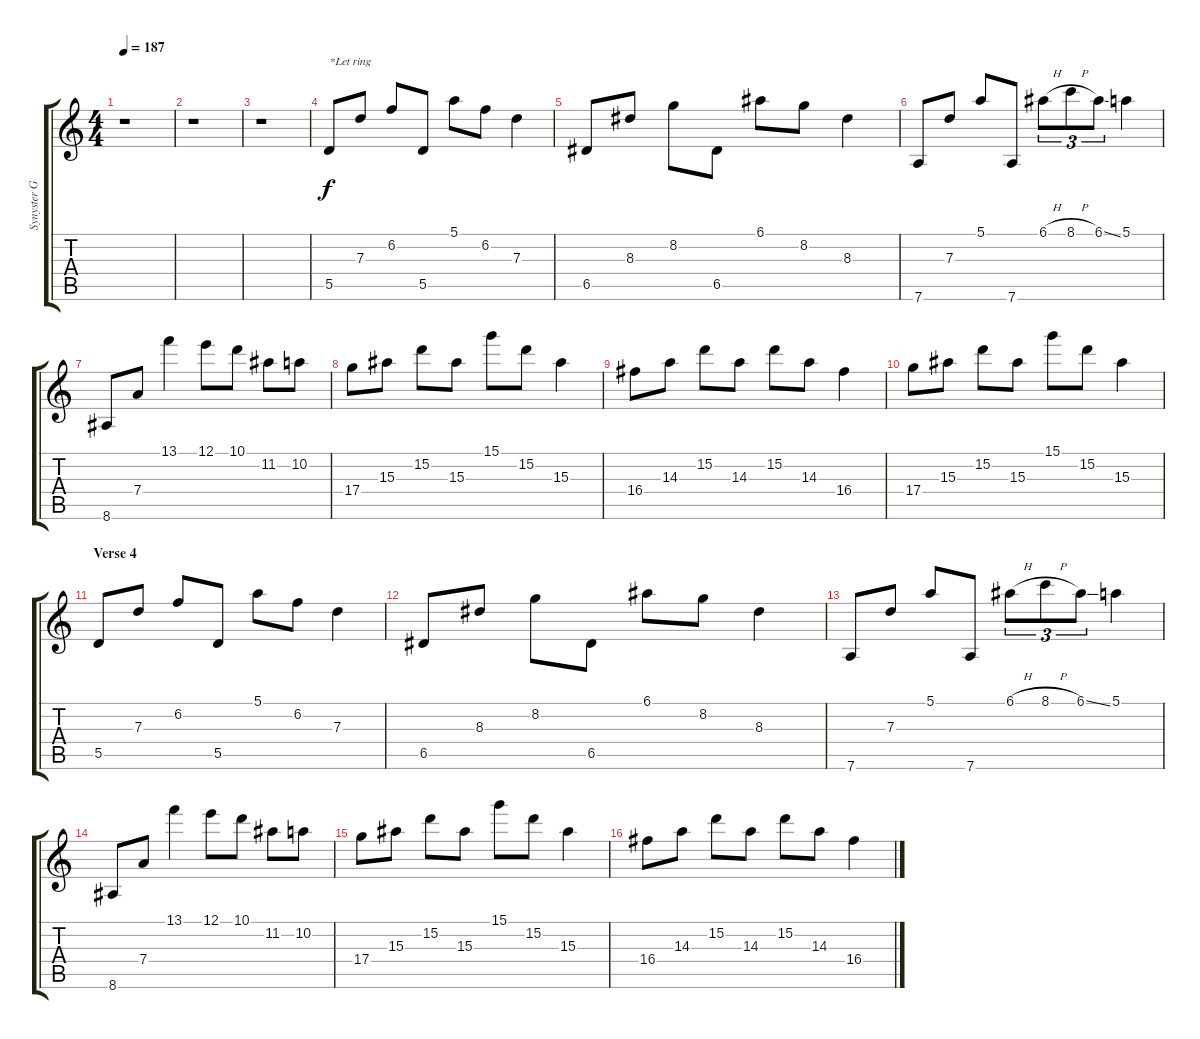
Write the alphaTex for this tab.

\track ("Synyster Gates (Clean)" "Synyster G") {instrument electricguitarjazz}
\staff {score tabs}
\tuning (E4 B3 G3 D3 A2 D2) {hide}
\ts (4 4)
\tempo 187
\clef g2
\ks c
r.1{dy f} |
r.1 |
r.1 |
5.5.8{txt "*Let ring"} 7.3.8 6.2.8 5.5.8 5.1.8 6.2.8 7.3.4 |
6.5.8 8.3.8 8.2.8 6.5.8 6.1.8 8.2.8 8.3.4 |
7.6.8 7.3.8 5.1.8 7.6.8 6.1{h}.8{tu (3 2)} 8.1{h}.8{tu (3 2)} 6.1{ss}.8{tu (3 2)} 5.1.4 |
8.6.8 7.4.8 13.1.4 12.1.8 10.1.8 11.2.8 10.2.8 |
17.4.8 15.3.8 15.2.8 15.3.8 15.1.8 15.2.8 15.3.4 |
16.4.8 14.3.8 15.2.8 14.3.8 15.2.8 14.3.8 16.4.4 |
17.4.8 15.3.8 15.2.8 15.3.8 15.1.8 15.2.8 15.3.4 |
\section ("" "Verse 4")
5.5.8 7.3.8 6.2.8 5.5.8 5.1.8 6.2.8 7.3.4 |
6.5.8 8.3.8 8.2.8 6.5.8 6.1.8 8.2.8 8.3.4 |
7.6.8 7.3.8 5.1.8 7.6.8 6.1{h}.8{tu (3 2)} 8.1{h}.8{tu (3 2)} 6.1{ss}.8{tu (3 2)} 5.1.4 |
8.6.8 7.4.8 13.1.4 12.1.8 10.1.8 11.2.8 10.2.8 |
17.4.8 15.3.8 15.2.8 15.3.8 15.1.8 15.2.8 15.3.4 |
16.4.8 14.3.8 15.2.8 14.3.8 15.2.8 14.3.8 16.4.4
